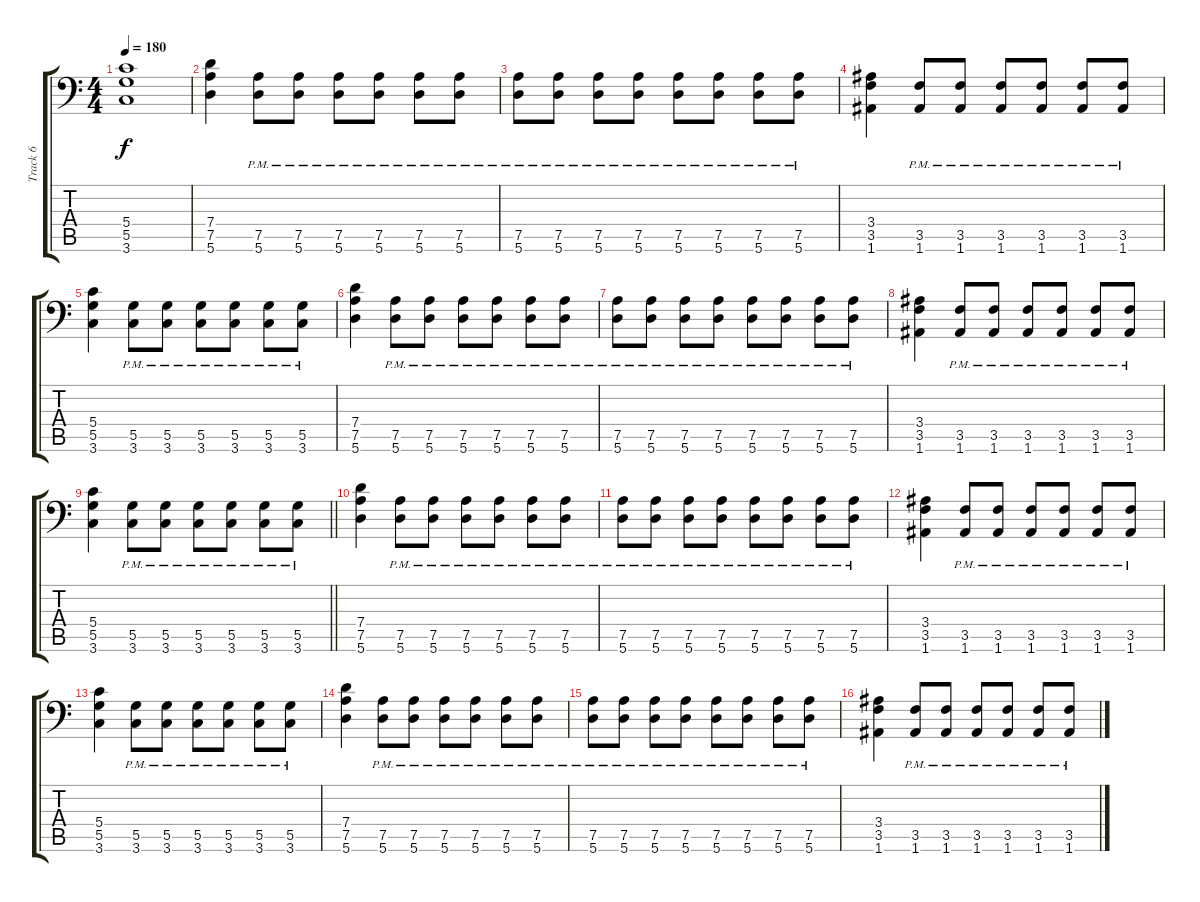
\track ("Track 6" "Track 6") {instrument distortionguitar}
\staff {score tabs}
\tuning (A3 E3 C3 G2 D2 A1) {hide}
\ts (4 4)
\tempo 180
\clef f4
\ks c
(5.4 5.5 3.6).1{dy f} |
(7.4 7.5 5.6).4 (7.5{pm} 5.6{pm}).8 (7.5{pm} 5.6{pm}).8 (7.5{pm} 5.6{pm}).8 (7.5{pm} 5.6{pm}).8 (7.5{pm} 5.6{pm}).8 (7.5{pm} 5.6{pm}).8 |
(7.5{pm} 5.6{pm}).8 (7.5{pm} 5.6{pm}).8 (7.5{pm} 5.6{pm}).8 (7.5{pm} 5.6{pm}).8 (7.5{pm} 5.6{pm}).8 (7.5{pm} 5.6{pm}).8 (7.5{pm} 5.6{pm}).8 (7.5{pm} 5.6{pm}).8 |
(3.4 3.5 1.6).4 (3.5{pm} 1.6{pm}).8 (3.5{pm} 1.6{pm}).8 (3.5{pm} 1.6{pm}).8 (3.5{pm} 1.6{pm}).8 (3.5{pm} 1.6{pm}).8 (3.5{pm} 1.6{pm}).8 |
(5.4 5.5 3.6).4 (5.5{pm} 3.6{pm}).8 (5.5{pm} 3.6{pm}).8 (5.5{pm} 3.6{pm}).8 (5.5{pm} 3.6{pm}).8 (5.5{pm} 3.6{pm}).8 (5.5{pm} 3.6{pm}).8 |
(7.4 7.5 5.6).4 (7.5{pm} 5.6{pm}).8 (7.5{pm} 5.6{pm}).8 (7.5{pm} 5.6{pm}).8 (7.5{pm} 5.6{pm}).8 (7.5{pm} 5.6{pm}).8 (7.5{pm} 5.6{pm}).8 |
(7.5{pm} 5.6{pm}).8 (7.5{pm} 5.6{pm}).8 (7.5{pm} 5.6{pm}).8 (7.5{pm} 5.6{pm}).8 (7.5{pm} 5.6{pm}).8 (7.5{pm} 5.6{pm}).8 (7.5{pm} 5.6{pm}).8 (7.5{pm} 5.6{pm}).8 |
(3.4 3.5 1.6).4 (3.5{pm} 1.6{pm}).8 (3.5{pm} 1.6{pm}).8 (3.5{pm} 1.6{pm}).8 (3.5{pm} 1.6{pm}).8 (3.5{pm} 1.6{pm}).8 (3.5{pm} 1.6{pm}).8 |
\barLineRight lightlight
(5.4 5.5 3.6).4 (5.5{pm} 3.6{pm}).8 (5.5{pm} 3.6{pm}).8 (5.5{pm} 3.6{pm}).8 (5.5{pm} 3.6{pm}).8 (5.5{pm} 3.6{pm}).8 (5.5{pm} 3.6{pm}).8 |
(7.4 7.5 5.6).4 (7.5{pm} 5.6{pm}).8 (7.5{pm} 5.6{pm}).8 (7.5{pm} 5.6{pm}).8 (7.5{pm} 5.6{pm}).8 (7.5{pm} 5.6{pm}).8 (7.5{pm} 5.6{pm}).8 |
(7.5{pm} 5.6{pm}).8 (7.5{pm} 5.6{pm}).8 (7.5{pm} 5.6{pm}).8 (7.5{pm} 5.6{pm}).8 (7.5{pm} 5.6{pm}).8 (7.5{pm} 5.6{pm}).8 (7.5{pm} 5.6{pm}).8 (7.5{pm} 5.6{pm}).8 |
(3.4 3.5 1.6).4 (3.5{pm} 1.6{pm}).8 (3.5{pm} 1.6{pm}).8 (3.5{pm} 1.6{pm}).8 (3.5{pm} 1.6{pm}).8 (3.5{pm} 1.6{pm}).8 (3.5{pm} 1.6{pm}).8 |
(5.4 5.5 3.6).4 (5.5{pm} 3.6{pm}).8 (5.5{pm} 3.6{pm}).8 (5.5{pm} 3.6{pm}).8 (5.5{pm} 3.6{pm}).8 (5.5{pm} 3.6{pm}).8 (5.5{pm} 3.6{pm}).8 |
(7.4 7.5 5.6).4 (7.5{pm} 5.6{pm}).8 (7.5{pm} 5.6{pm}).8 (7.5{pm} 5.6{pm}).8 (7.5{pm} 5.6{pm}).8 (7.5{pm} 5.6{pm}).8 (7.5{pm} 5.6{pm}).8 |
(7.5{pm} 5.6{pm}).8 (7.5{pm} 5.6{pm}).8 (7.5{pm} 5.6{pm}).8 (7.5{pm} 5.6{pm}).8 (7.5{pm} 5.6{pm}).8 (7.5{pm} 5.6{pm}).8 (7.5{pm} 5.6{pm}).8 (7.5{pm} 5.6{pm}).8 |
(3.4 3.5 1.6).4 (3.5{pm} 1.6{pm}).8 (3.5{pm} 1.6{pm}).8 (3.5{pm} 1.6{pm}).8 (3.5{pm} 1.6{pm}).8 (3.5{pm} 1.6{pm}).8 (3.5{pm} 1.6{pm}).8
